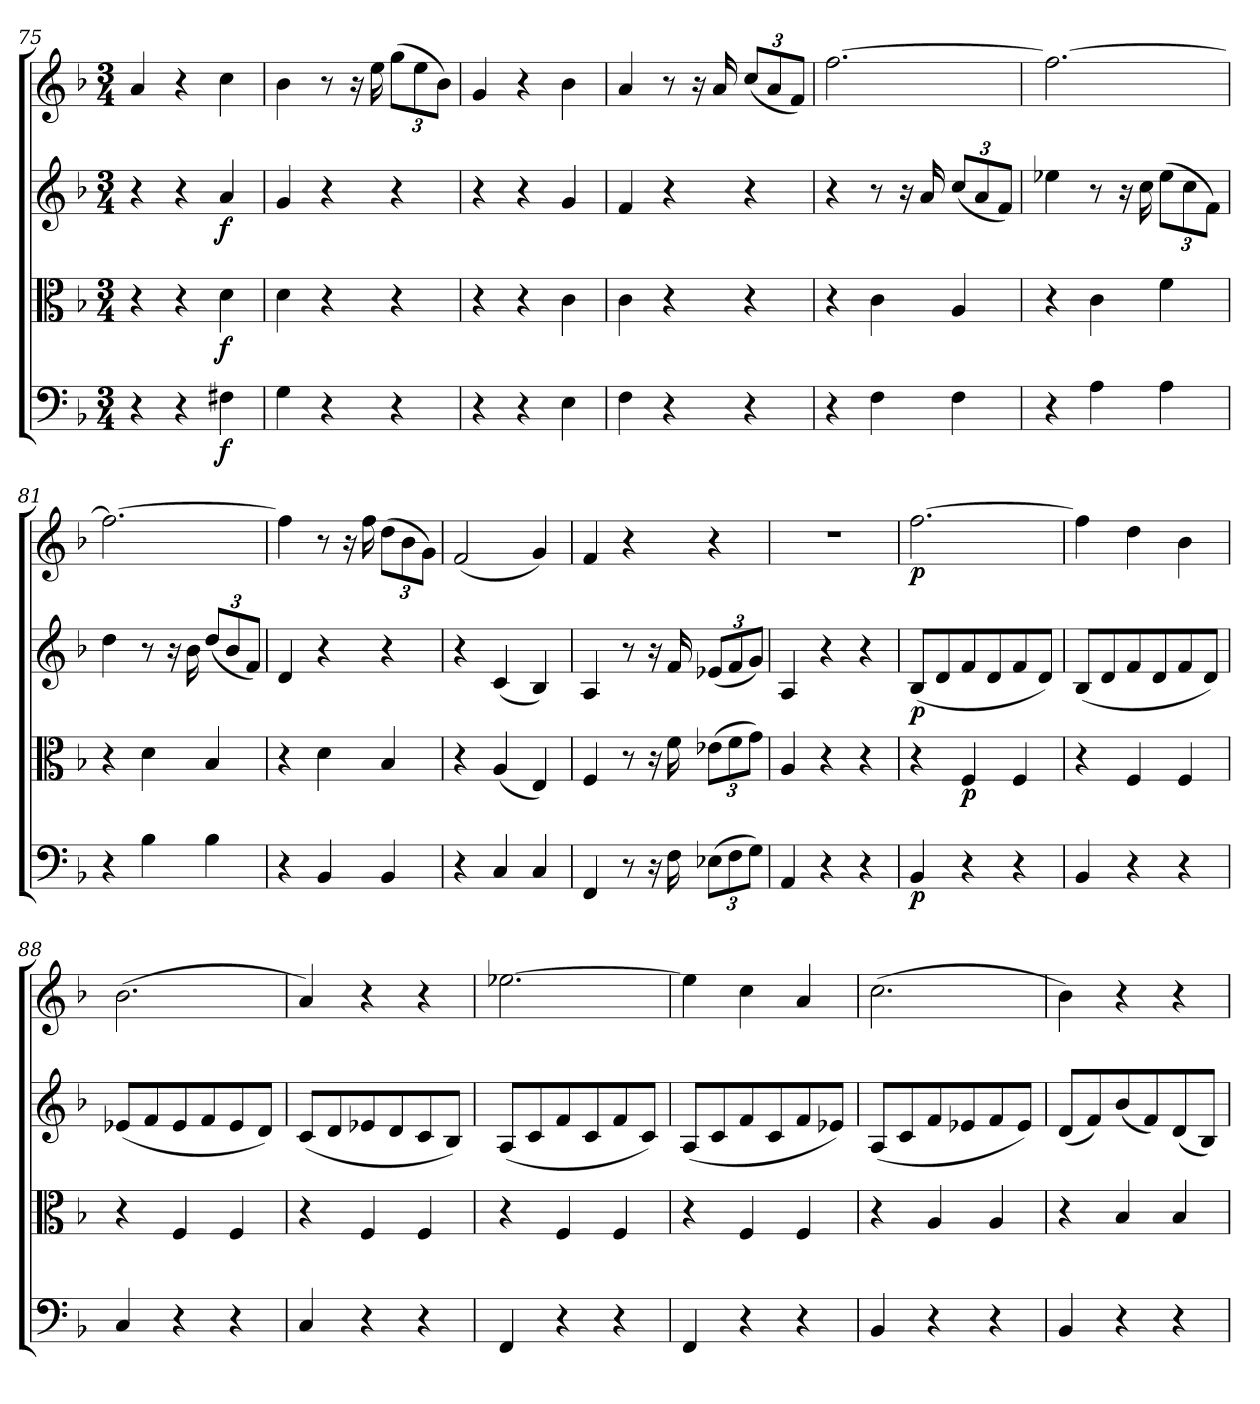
**kern	**dynam	**kern	**dynam	**kern	**dynam	**kern	**dynam
*part4	*part4	*part3	*part3	*part2	*part2	*part1	*part1
*staff4	*staff4	*staff3	*staff3	*staff2	*staff2	*staff1	*staff1
*clefF4	*	*clefC3	*	*clefG2	*	*clefG2	*
*k[b-]	*	*k[b-]	*	*k[b-]	*	*k[b-]	*
*F:	*	*F:	*	*F:	*	*F:	*
*M3/4	*	*M3/4	*	*M3/4	*	*M3/4	*
=75	=75	=75	=75	=75	=75	=75	=75
4r	.	4r	.	4r	.	4a/	.
4r	.	4r	.	4r	.	4r	.
4F#X\	f	4d\	f	4a/	f	4cc\	.
=76	=76	=76	=76	=76	=76	=76	=76
4G\	.	4d\	.	4g/	.	4b-\	.
4r	.	4r	.	4r	.	8r	.
.	.	.	.	.	.	16r	.
.	.	.	.	.	.	16ee\	.
4r	.	4r	.	4r	.	(12gg\L	.
.	.	.	.	.	.	12ee\	.
.	.	.	.	.	.	12b-\J)	.
=77	=77	=77	=77	=77	=77	=77	=77
4r	.	4r	.	4r	.	4g/	.
4r	.	4r	.	4r	.	4r	.
4E\	.	4c\	.	4g/	.	4b-\	.
=78	=78	=78	=78	=78	=78	=78	=78
4F\	.	4c\	.	4f/	.	4a/	.
4r	.	4r	.	4r	.	8r	.
.	.	.	.	.	.	16r	.
.	.	.	.	.	.	16a/	.
4r	.	4r	.	4r	.	(12cc/L	.
.	.	.	.	.	.	12a/	.
.	.	.	.	.	.	12f/J)	.
=79	=79	=79	=79	=79	=79	=79	=79
4r	.	4r	.	4r	.	[2.ff\	.
4F\	.	4c\	.	8r	.	.	.
.	.	.	.	16r	.	.	.
.	.	.	.	16a/	.	.	.
4F\	.	4A/	.	(12cc/L	.	.	.
.	.	.	.	12a/	.	.	.
.	.	.	.	12f/J)	.	.	.
=80	=80	=80	=80	=80	=80	=80	=80
4r	.	4r	.	4ee-X\	.	2.ff\_	.
4A\	.	4c\	.	8r	.	.	.
.	.	.	.	16r	.	.	.
.	.	.	.	16cc\	.	.	.
4A\	.	4f\	.	(12ee-\L	.	.	.
.	.	.	.	12cc\	.	.	.
.	.	.	.	12f\J)	.	.	.
=81	=81	=81	=81	=81	=81	=81	=81
4r	.	4r	.	4dd\	.	2.ff\_	.
4B-\	.	4d\	.	8r	.	.	.
.	.	.	.	16r	.	.	.
.	.	.	.	16b-\	.	.	.
4B-\	.	4B-/	.	(12dd/L	.	.	.
.	.	.	.	12b-/	.	.	.
.	.	.	.	12f/J)	.	.	.
=82	=82	=82	=82	=82	=82	=82	=82
4r	.	4r	.	4d/	.	4ff\]	.
4BB-/	.	4d\	.	4r	.	8r	.
.	.	.	.	.	.	16r	.
.	.	.	.	.	.	16ff\	.
4BB-/	.	4B-/	.	4r	.	(12dd\L	.
.	.	.	.	.	.	12b-\	.
.	.	.	.	.	.	12g\J)	.
=83	=83	=83	=83	=83	=83	=83	=83
4r	.	4r	.	4r	.	(2f/	.
4C/	.	(4A/	.	(4c/	.	.	.
4C/	.	4E/)	.	4B-/)	.	4g/)	.
=84	=84	=84	=84	=84	=84	=84	=84
4FF/	.	4F/	.	4A/	.	4f/	.
8r	.	8r	.	8r	.	4r	.
16r	.	16r	.	16r	.	.	.
16F\	.	16f\	.	16f/	.	.	.
(12E-X\L	.	(12e-X\L	.	(12e-X/L	.	4r	.
12F\	.	12f\	.	12f/	.	.	.
12G\J)	.	12g\J)	.	12g/J)	.	.	.
=85	=85	=85	=85	=85	=85	=85	=85
4AA/	.	4A/	.	4A/	.	2.r	.
4r	.	4r	.	4r	.	.	.
4r	.	4r	.	4r	.	.	.
=86	=86	=86	=86	=86	=86	=86	=86
4BB-/	p	4r	.	(8B-/L	p	[2.ff\	p
.	.	.	.	8d/	.	.	.
4r	.	4F/	p	8f/	.	.	.
.	.	.	.	8d/	.	.	.
4r	.	4F/	.	8f/	.	.	.
.	.	.	.	8d/J)	.	.	.
=87	=87	=87	=87	=87	=87	=87	=87
4BB-/	.	4r	.	(8B-/L	.	4ff\]	.
.	.	.	.	8d/	.	.	.
4r	.	4F/	.	8f/	.	4dd\	.
.	.	.	.	8d/	.	.	.
4r	.	4F/	.	8f/	.	4b-\	.
.	.	.	.	8d/J)	.	.	.
=88	=88	=88	=88	=88	=88	=88	=88
4C/	.	4r	.	(8e-X/L	.	(2.b-\	.
.	.	.	.	8f/	.	.	.
4r	.	4F/	.	8e-/	.	.	.
.	.	.	.	8f/	.	.	.
4r	.	4F/	.	8e-/	.	.	.
.	.	.	.	8d/J)	.	.	.
=89	=89	=89	=89	=89	=89	=89	=89
4C/	.	4r	.	(8c/L	.	4a/)	.
.	.	.	.	8d/	.	.	.
4r	.	4F/	.	8e-X/	.	4r	.
.	.	.	.	8d/	.	.	.
4r	.	4F/	.	8c/	.	4r	.
.	.	.	.	8B-/J)	.	.	.
=90	=90	=90	=90	=90	=90	=90	=90
4FF/	.	4r	.	(8A/L	.	[2.ee-X\	.
.	.	.	.	8c/	.	.	.
4r	.	4F/	.	8f/	.	.	.
.	.	.	.	8c/	.	.	.
4r	.	4F/	.	8f/	.	.	.
.	.	.	.	8c/J)	.	.	.
=91	=91	=91	=91	=91	=91	=91	=91
4FF/	.	4r	.	(8A/L	.	4ee-\]	.
.	.	.	.	8c/	.	.	.
4r	.	4F/	.	8f/	.	4cc\	.
.	.	.	.	8c/	.	.	.
4r	.	4F/	.	8f/	.	4a/	.
.	.	.	.	8e-X/J)	.	.	.
=92	=92	=92	=92	=92	=92	=92	=92
4BB-/	.	4r	.	(8A/L	.	(2.cc\	.
.	.	.	.	8c/	.	.	.
4r	.	4A/	.	8f/	.	.	.
.	.	.	.	8e-X/	.	.	.
4r	.	4A/	.	8f/	.	.	.
.	.	.	.	8e-/J)	.	.	.
=93	=93	=93	=93	=93	=93	=93	=93
4BB-/	.	4r	.	(8d/L	.	4b-\)	.
.	.	.	.	8f/)	.	.	.
4r	.	4B-/	.	(8b-/	.	4r	.
.	.	.	.	8f/)	.	.	.
4r	.	4B-/	.	(8d/	.	4r	.
.	.	.	.	8B-/J)	.	.	.
=	=	=	=	=	=	=	=
*-	*-	*-	*-	*-	*-	*-	*-
